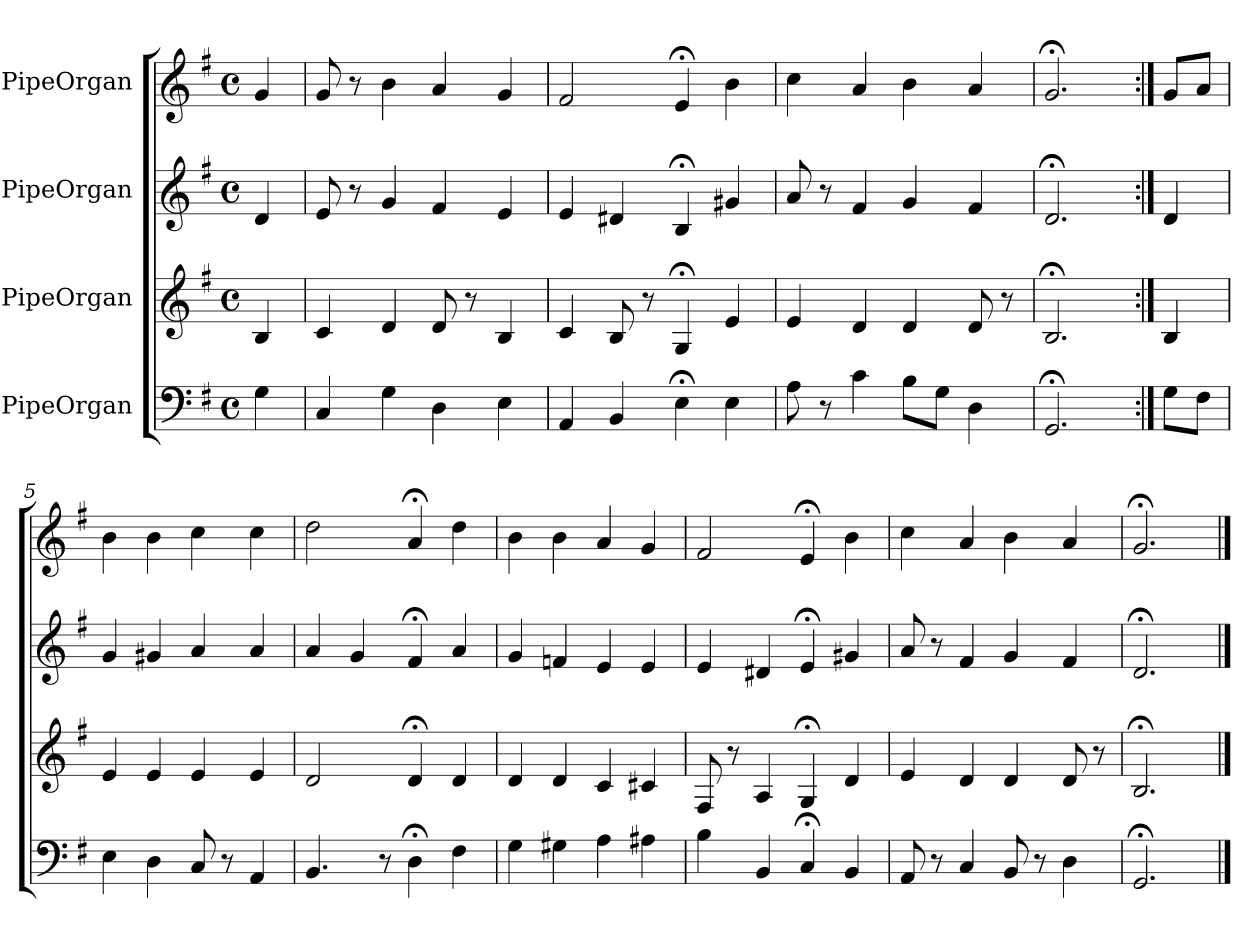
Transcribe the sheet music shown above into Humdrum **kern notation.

**kern	**kern	**kern	**kern
*part4	*part3	*part2	*part1
*staff4	*staff3	*staff2	*staff1
*I"PipeOrgan	*I"PipeOrgan	*I"PipeOrgan	*I"PipeOrgan
*k[f#]	*k[f#]	*k[f#]	*k[f#]
*G:	*G:	*G:	*G:
*M4/4	*M4/4	*M4/4	*M4/4
*met(c)	*met(c)	*met(c)	*met(c)
*MM60	*MM60	*MM60	*MM60
=	=	=	=
4G	4B	4d	4g
=1	=1	=1	=1
4C	4c	8e	8g
.	.	8r	8r
4G	4d	4g	4b
4D	8d	4f#	4a
.	8r	.	.
4E	4B	4e	4g
=2	=2	=2	=2
4AA	4c	4e	2f#
4BB	8B	4d#X	.
.	8r	.	.
4E;<	4G;<	4B;<	4e;<
4E	4e	4g#X	4b
=3	=3	=3	=3
8A	4e	8a	4cc
8r	.	8r	.
4c	4d	4f#	4a
8BL	4d	4g	4b
8GJ	.	.	.
4D	8d	4f#	4a
.	8r	.	.
=4	=4	=4	=4
2.GG;<	2.B;<	2.d;<	2.g;<
=:|!	=:|!	=:|!	=:|!
8GL	4B	4d	8gL
8F#J	.	.	8aJ
=5	=5	=5	=5
4E	4e	4g	4b
4D	4e	4g#X	4b
8C	4e	4a	4cc
8r	.	.	.
4AA	4e	4a	4cc
=6	=6	=6	=6
4.BB	2d	4a	2dd
.	.	4g	.
8r	.	.	.
4D;<	4d;<	4f#;<	4a;<
4F#	4d	4a	4dd
=7	=7	=7	=7
4G	4d	4g	4b
4G#X	4d	4fn	4b
4A	4c	4e	4a
4A#X	4c#X	4e	4g
=8	=8	=8	=8
4B	8F#	4e	2f#
.	8r	.	.
4BB	4A	4d#X	.
4C;<	4G;<	4e;<	4e;<
4BB	4d	4g#X	4b
=9	=9	=9	=9
8AA	4e	8a	4cc
8r	.	8r	.
4C	4d	4f#	4a
8BB	4d	4g	4b
8r	.	.	.
4D	8d	4f#	4a
.	8r	.	.
=10	=10	=10	=10
2.GG;<	2.B;<	2.d;<	2.g;<
==	==	==	==
*-	*-	*-	*-
